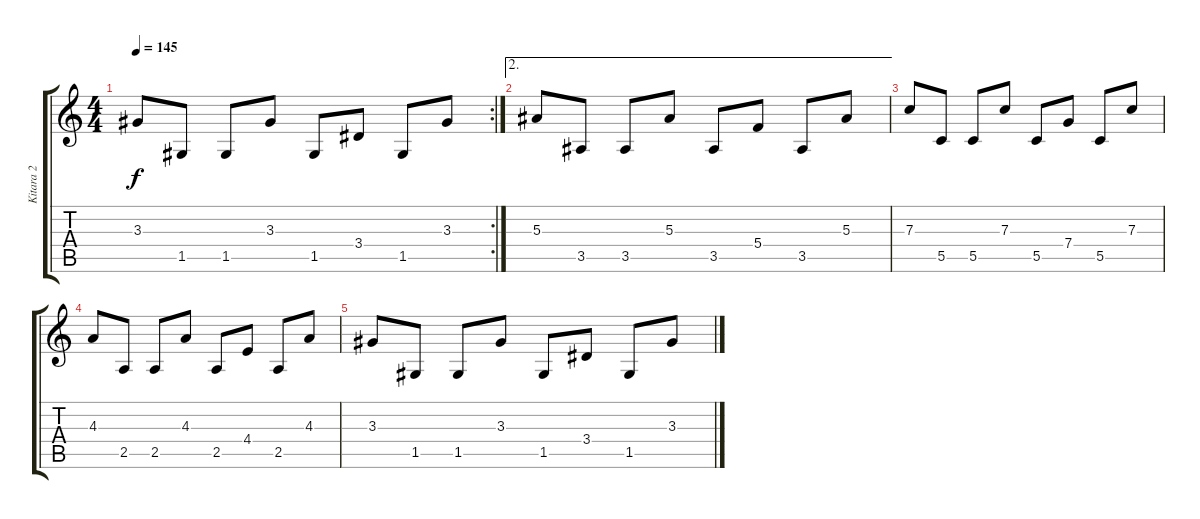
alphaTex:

\track ("Kitara 2" "Kitara 2") {instrument distortionguitar}
\staff {score tabs}
\tuning (D4 A3 F3 C3 G2 D2) {hide}
\rc 2
\ts (4 4)
\tempo 145
\clef g2
\ks c
3.3.8{dy f} 1.5.8 1.5.8 3.3.8 1.5.8 3.4.8 1.5.8 3.3.8 |
\ae 2
5.3.8{volume 8} 3.5.8 3.5.8 5.3.8 3.5.8 5.4.8 3.5.8 5.3.8 |
7.3.8 5.5.8 5.5.8 7.3.8 5.5.8 7.4.8 5.5.8 7.3.8 |
4.3.8{volume 0} 2.5.8 2.5.8 4.3.8 2.5.8 4.4.8 2.5.8 4.3.8 |
3.3.8 1.5.8 1.5.8 3.3.8 1.5.8 3.4.8 1.5.8 3.3.8
